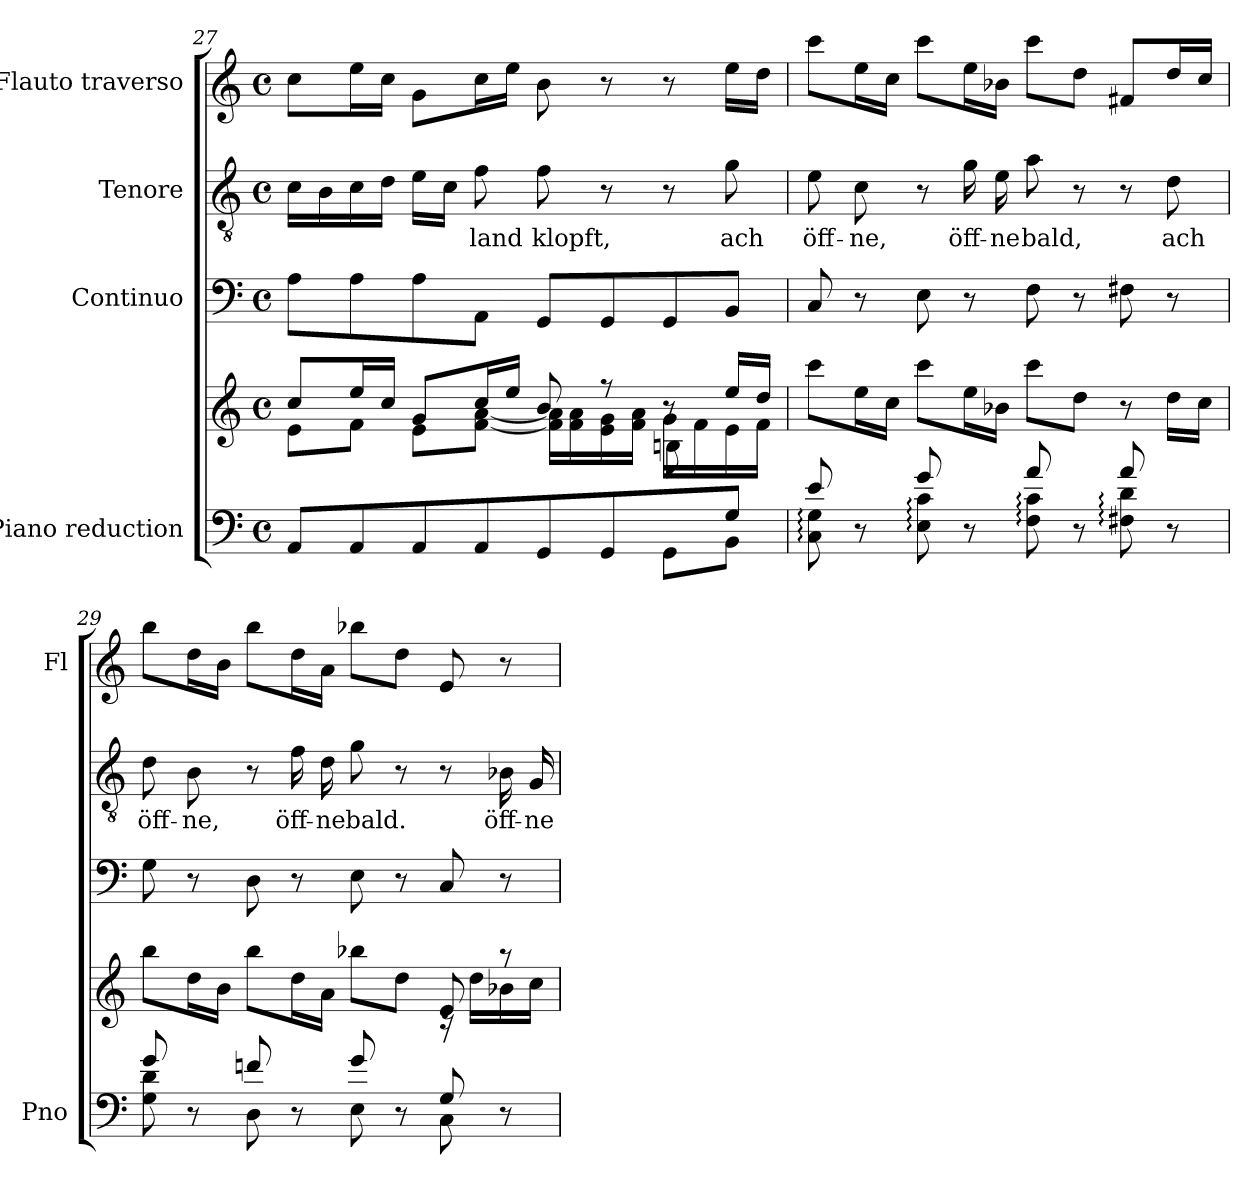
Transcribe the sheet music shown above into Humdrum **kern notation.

**kern	**kern	**kern	**kern	**text	**kern
*part4	*part4	*part3	*part2	*part2	*part1
*staff5	*staff4	*staff3	*staff2	*staff2	*staff1
*I"Piano reduction	*	*I"Continuo	*I"Tenore	*	*I"Flauto traverso
*I'Pno	*	*	*	*	*I'Fl
!!LO:LB:g=z
*clefF4	*clefG2	*clefF4	*clefGv2	*	*clefG2
*k[]	*k[]	*k[]	*k[]	*	*k[]
*M4/4	*M4/4	*M4/4	*M4/4	*	*M4/4
*met(c)	*met(c)	*met(c)	*met(c)	*	*met(c)
=27	=27	=27	=27	=27	=27
*^	*^	*	*	*	*
*	*	*	*^	*	*	*	*
8AA/L	2ryy	8cc/L	8e\L	2.ryy	8A\L	16c\LL	.	8cc\L
.	.	.	.	.	.	16B\	.	.
8AA/	.	16ee/L	8f\J	.	8A\	16c\	.	16ee\L
.	.	16cc/JJ	.	.	.	16d\JJ	.	16cc\JJ
8AA/	.	8g/L	8e\L	.	8A\	16e\LL	.	8g\L
.	.	.	.	.	.	16c\JJ	.	.
!	!	!	!	!	!	!	!LO:LY:b	!
8AA/J	.	16cc/L	[8f\ [8a\J	.	8AA\J	8f\	-land	16cc\L
.	.	16ee/JJ	.	.	.	.	.	16ee\JJ
!	!	!	!	!	!	!	!LO:LY:b	!
8GG/L	4ryy	8b/	16f\] 16a\]LL	.	8GG/L	8f\	klopft,	8b\
.	.	.	16f\ 16a\	.	.	.	.	.
8GG/J	.	8r	16e\ 16g\	.	8GG/	8r	.	8r
.	.	.	16f\ 16a\JJ	.	.	.	.	.
8ryy	8GG\L	8r	16g\LL	8Bn\L	8GG/	8r	.	8r
.	.	.	16f\	.	.	.	.	.
!	!	!	!	!	!	!	!LO:LY:b	!
8G/J	8BB\J	16ee/LL	16e\	8ryy	8BB/J	8g\	ach	16ee\LL
.	.	16dd/JJ	16f\JJ	.	.	.	.	16dd\JJ
*	*	*	*v	*v	*	*	*	*
=28	=28	=28	=28	=28	=28	=28	=28
!	!	!	!	!	!	!LO:LY:b	!
*	*	*v	*v	*	*	*	*
8e/	8C\: 8G\:	8ccc\L	8C/	8e\	öff-	8ccc\L
!	!	!	!	!	!LO:LY:b	!
8r	8ryy	16ee\L	8r	8c\	-ne,	16ee\L
.	.	16cc\JJ	.	.	.	16cc\JJ
8g/	8E\: 8c\:	8ccc\L	8E\	8r	.	8ccc\L
!	!	!	!	!	!LO:LY:b	!
8r	8ryy	16ee\L	8r	16g\	öff-	16ee\L
!	!	!	!	!	!LO:LY:b	!
.	.	16b-X\JJ	.	16e\	-ne	16b-X\JJ
!	!	!	!	!	!LO:LY:b	!
8a/	8F\: 8c\:	8ccc\L	8F\	8a\	bald,	8ccc\L
8r	8ryy	8dd\J	8r	8r	.	8dd\J
8a/	8F#X\: 8d\:	8r	8F#X\	8r	.	8f#X/L
!	!	!	!	!	!LO:LY:b	!
8r	8ryy	16dd\LL	8r	8d\	ach	16dd/L
.	.	16cc\JJ	.	.	.	16cc/JJ
=29	=29	=29	=29	=29	=29	=29
*	*	*^	*	*	*	*
!	!	!	!	!	!	!LO:LY:b	!
8g/	8G\ 8d\	8bb\L	2ryy	8G\	8d\	öff-	8bb\L
!	!	!	!	!	!	!LO:LY:b	!
8r	8ryy	16dd\L	.	8r	8B\	-ne,	16dd\L
.	.	16b\JJ	.	.	.	.	16b\JJ
8fn:/	8D\	8bb\L	.	8D\	8r	.	8bb\L
!	!	!	!	!	!	!LO:LY:b	!
8r	8ryy	16dd\L	.	8r	16f\	öff-	16dd\L
!	!	!	!	!	!	!LO:LY:b	!
.	.	16a\JJ	.	.	16d\	-ne	16a\JJ
!	!	!	!	!	!	!LO:LY:b	!
8g:/	8E\	8bb-X\L	4ryy	8E\	8g\	bald.	8bb-X\L
8r	8ryy	8dd\J	.	8r	8r	.	8dd\J
8G/	8C\	8e/	16rc	8C/	8r	.	8e/
.	.	.	16dd\LL	.	.	.	.
!	!	!	!	!	!	!LO:LY:b	!
8r	8ryy	8r	16b-X\	8r	16B-X\	öff-	8r
!	!	!	!	!	!	!LO:LY:b	!
.	.	.	16cc\JJ	.	16G/	-ne	.
*v	*v	*	*	*	*	*	*
*	*v	*v	*	*	*	*
=	=	=	=	=	=
*-	*-	*-	*-	*-	*-
